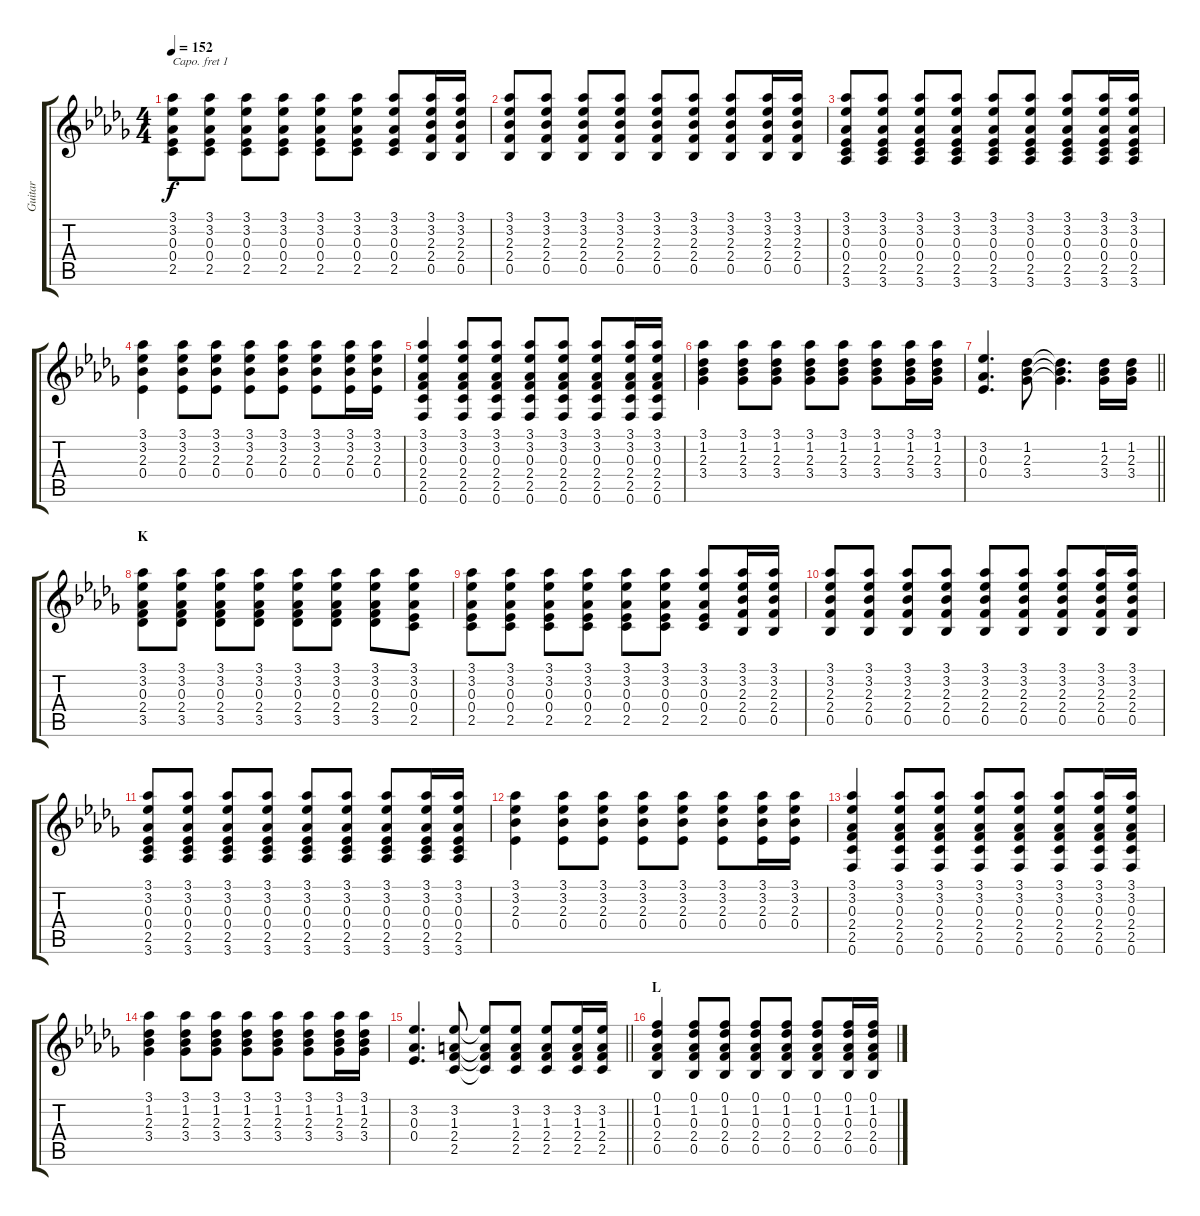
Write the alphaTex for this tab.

\track ("Guitar" "Guitar") {instrument acousticguitarsteel}
\staff {score tabs}
\capo 1
\tuning (E4 B3 G3 D3 A2 E2) {hide}
\ts (4 4)
\tempo 152
\clef g2
\ks db
(3.1 3.2 0.3 0.4 2.5).8{dy f} (3.1 3.2 0.3 0.4 2.5).8 (3.1 3.2 0.3 0.4 2.5).8 (3.1 3.2 0.3 0.4 2.5).8 (3.1 3.2 0.3 0.4 2.5).8 (3.1 3.2 0.3 0.4 2.5).8 (3.1 3.2 0.3 0.4 2.5).8 (3.1 3.2 2.3 2.4 0.5).16 (3.1 3.2 2.3 2.4 0.5).16 |
(3.1 3.2 2.3 2.4 0.5).8 (3.1 3.2 2.3 2.4 0.5).8 (3.1 3.2 2.3 2.4 0.5).8 (3.1 3.2 2.3 2.4 0.5).8 (3.1 3.2 2.3 2.4 0.5).8 (3.1 3.2 2.3 2.4 0.5).8 (3.1 3.2 2.3 2.4 0.5).8 (3.1 3.2 2.3 2.4 0.5).16 (3.1 3.2 2.3 2.4 0.5).16 |
(3.1 3.2 0.3 0.4 2.5 3.6).8 (3.1 3.2 0.3 0.4 2.5 3.6).8 (3.1 3.2 0.3 0.4 2.5 3.6).8 (3.1 3.2 0.3 0.4 2.5 3.6).8 (3.1 3.2 0.3 0.4 2.5 3.6).8 (3.1 3.2 0.3 0.4 2.5 3.6).8 (3.1 3.2 0.3 0.4 2.5 3.6).8 (3.1 3.2 0.3 0.4 2.5 3.6).16 (3.1 3.2 0.3 0.4 2.5 3.6).16 |
(3.1 3.2 2.3 0.4).4 (3.1 3.2 2.3 0.4).8 (3.1 3.2 2.3 0.4).8 (3.1 3.2 2.3 0.4).8 (3.1 3.2 2.3 0.4).8 (3.1 3.2 2.3 0.4).8 (3.1 3.2 2.3 0.4).16 (3.1 3.2 2.3 0.4).16 |
(3.1 3.2 0.3 2.4 2.5 0.6).4 (3.1 3.2 0.3 2.4 2.5 0.6).8 (3.1 3.2 0.3 2.4 2.5 0.6).8 (3.1 3.2 0.3 2.4 2.5 0.6).8 (3.1 3.2 0.3 2.4 2.5 0.6).8 (3.1 3.2 0.3 2.4 2.5 0.6).8 (3.1 3.2 0.3 2.4 2.5 0.6).16 (3.1 3.2 0.3 2.4 2.5 0.6).16 |
(3.1 1.2 2.3 3.4).4 (3.1 1.2 2.3 3.4).8 (3.1 1.2 2.3 3.4).8 (3.1 1.2 2.3 3.4).8 (3.1 1.2 2.3 3.4).8 (3.1 1.2 2.3 3.4).8 (3.1 1.2 2.3 3.4).16 (3.1 1.2 2.3 3.4).16 |
\barLineRight lightlight
(3.2 0.3 0.4).4{d} (1.2 2.3 3.4).8 (1.2{t} 2.3{t} 3.4{t}).4{d} (1.2 2.3 3.4).16 (1.2 2.3 3.4).16 |
\section ("" "K")
(3.1 3.2 0.3 2.4 3.5).8 (3.1 3.2 0.3 2.4 3.5).8 (3.1 3.2 0.3 2.4 3.5).8 (3.1 3.2 0.3 2.4 3.5).8 (3.1 3.2 0.3 2.4 3.5).8 (3.1 3.2 0.3 2.4 3.5).8 (3.1 3.2 0.3 2.4 3.5).8 (3.1 3.2 0.3 0.4 2.5).8 |
(3.1 3.2 0.3 0.4 2.5).8 (3.1 3.2 0.3 0.4 2.5).8 (3.1 3.2 0.3 0.4 2.5).8 (3.1 3.2 0.3 0.4 2.5).8 (3.1 3.2 0.3 0.4 2.5).8 (3.1 3.2 0.3 0.4 2.5).8 (3.1 3.2 0.3 0.4 2.5).8 (3.1 3.2 2.3 2.4 0.5).16 (3.1 3.2 2.3 2.4 0.5).16 |
(3.1 3.2 2.3 2.4 0.5).8 (3.1 3.2 2.3 2.4 0.5).8 (3.1 3.2 2.3 2.4 0.5).8 (3.1 3.2 2.3 2.4 0.5).8 (3.1 3.2 2.3 2.4 0.5).8 (3.1 3.2 2.3 2.4 0.5).8 (3.1 3.2 2.3 2.4 0.5).8 (3.1 3.2 2.3 2.4 0.5).16 (3.1 3.2 2.3 2.4 0.5).16 |
(3.1 3.2 0.3 0.4 2.5 3.6).8 (3.1 3.2 0.3 0.4 2.5 3.6).8 (3.1 3.2 0.3 0.4 2.5 3.6).8 (3.1 3.2 0.3 0.4 2.5 3.6).8 (3.1 3.2 0.3 0.4 2.5 3.6).8 (3.1 3.2 0.3 0.4 2.5 3.6).8 (3.1 3.2 0.3 0.4 2.5 3.6).8 (3.1 3.2 0.3 0.4 2.5 3.6).16 (3.1 3.2 0.3 0.4 2.5 3.6).16 |
(3.1 3.2 2.3 0.4).4 (3.1 3.2 2.3 0.4).8 (3.1 3.2 2.3 0.4).8 (3.1 3.2 2.3 0.4).8 (3.1 3.2 2.3 0.4).8 (3.1 3.2 2.3 0.4).8 (3.1 3.2 2.3 0.4).16 (3.1 3.2 2.3 0.4).16 |
(3.1 3.2 0.3 2.4 2.5 0.6).4 (3.1 3.2 0.3 2.4 2.5 0.6).8 (3.1 3.2 0.3 2.4 2.5 0.6).8 (3.1 3.2 0.3 2.4 2.5 0.6).8 (3.1 3.2 0.3 2.4 2.5 0.6).8 (3.1 3.2 0.3 2.4 2.5 0.6).8 (3.1 3.2 0.3 2.4 2.5 0.6).16 (3.1 3.2 0.3 2.4 2.5 0.6).16 |
(3.1 1.2 2.3 3.4).4 (3.1 1.2 2.3 3.4).8 (3.1 1.2 2.3 3.4).8 (3.1 1.2 2.3 3.4).8 (3.1 1.2 2.3 3.4).8 (3.1 1.2 2.3 3.4).8 (3.1 1.2 2.3 3.4).16 (3.1 1.2 2.3 3.4).16 |
\barLineRight lightlight
(3.2 0.3 0.4).4{d} (3.2 1.3 2.4 2.5).8 (3.2{t} 1.3{t} 2.4{t} 2.5{t}).8 (3.2 1.3 2.4 2.5).8 (3.2 1.3 2.4 2.5).8 (3.2 1.3 2.4 2.5).16 (3.2 1.3 2.4 2.5).16 |
\section ("" "L")
(0.1 1.2 0.3 2.4 0.5).4 (0.1 1.2 0.3 2.4 0.5).8 (0.1 1.2 0.3 2.4 0.5).8 (0.1 1.2 0.3 2.4 0.5).8 (0.1 1.2 0.3 2.4 0.5).8 (0.1 1.2 0.3 2.4 0.5).8 (0.1 1.2 0.3 2.4 0.5).16 (0.1 1.2 0.3 2.4 0.5).16
